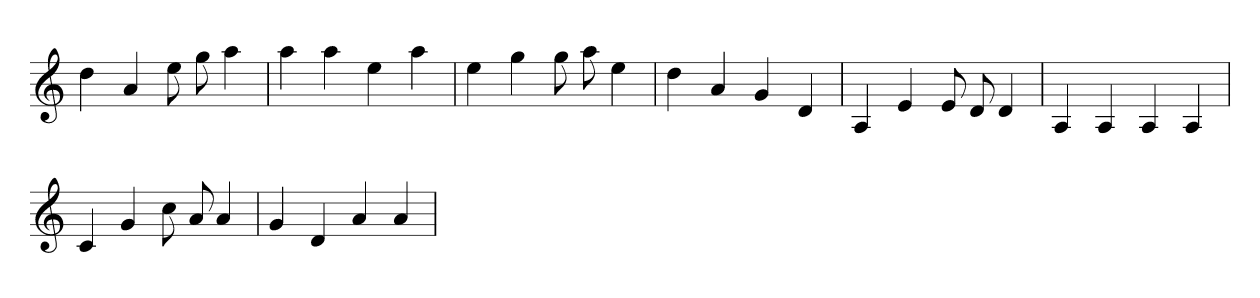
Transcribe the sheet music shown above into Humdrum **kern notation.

**kern
*part1
*staff1
*k[]
*C:
=
4dd
4a
8ee
8gg
4aa
=
*k[]
*C:
4aa
4aa
4ee
4aa
=
*k[]
*C:
4ee
4gg
8gg
8aa
4ee
=
*k[]
*C:
4dd
4a
4g
4d
=
*k[]
*C:
4A
4e
8e
8d
4d
=
*k[]
*C:
4A
4A
4A
4A
=
*k[]
*C:
4c
4g
8cc
8a
4a
=
*k[]
*C:
4g
4d
4a
4a
=
*-
